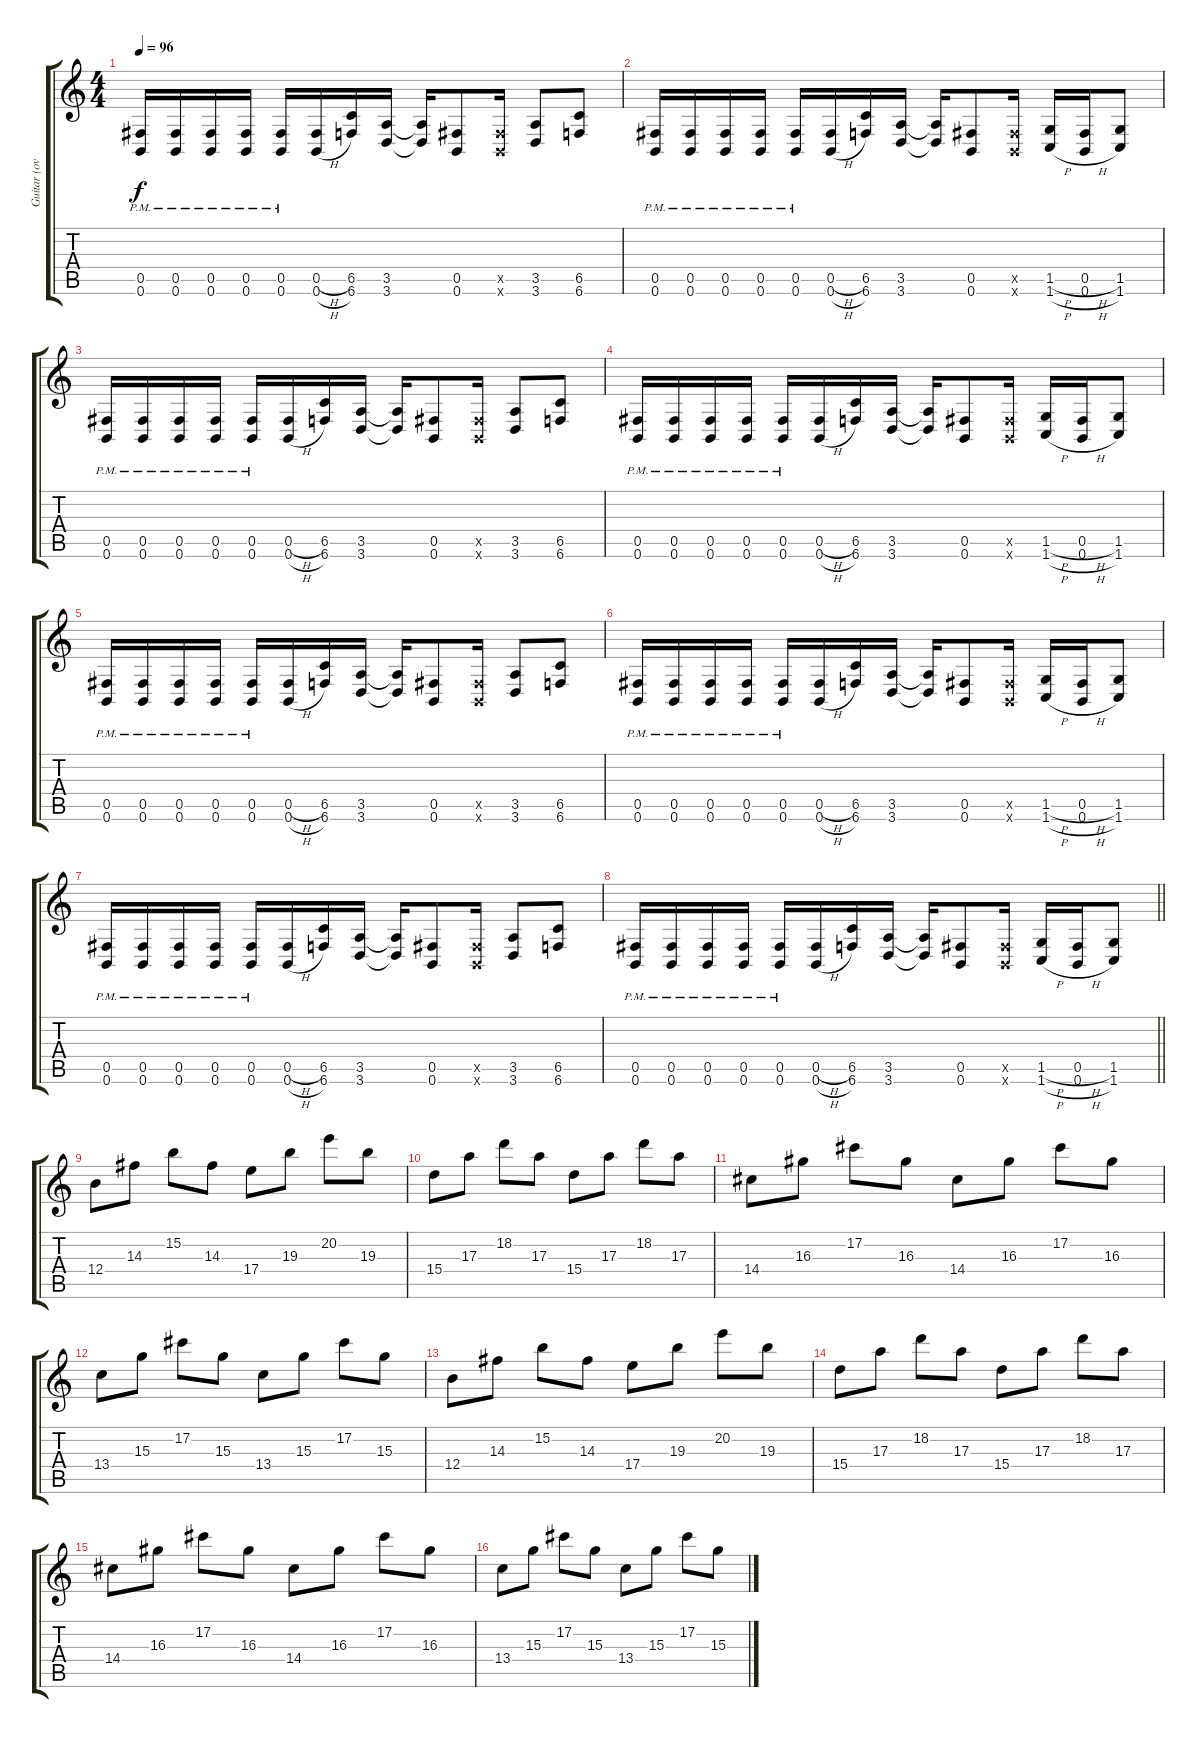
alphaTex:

\track ("Guitar (over.)" "Guitar (ov") {instrument overdrivenguitar}
\staff {score tabs}
\tuning (Db4 Ab3 E3 B2 Gb2 B1) {hide}
\ts (4 4)
\tempo 96
\clef g2
\ks c
(0.5{pm} 0.6{pm}).16{dy f} (0.5{pm} 0.6{pm}).16 (0.5{pm} 0.6{pm}).16 (0.5{pm} 0.6{pm}).16 (0.5{pm} 0.6{pm}).16 (0.5{h} 0.6{h}).16 (6.5 6.6).16 (3.5 3.6).16 (3.5{t} 3.6{t}).16 (0.5 0.6).8 (0.5{x} 0.6{x}).16 (3.5 3.6).8 (6.5 6.6).8 |
(0.5{pm} 0.6{pm}).16 (0.5{pm} 0.6{pm}).16 (0.5{pm} 0.6{pm}).16 (0.5{pm} 0.6{pm}).16 (0.5{pm} 0.6{pm}).16 (0.5{h} 0.6{h}).16 (6.5 6.6).16 (3.5 3.6).16 (3.5{t} 3.6{t}).16 (0.5 0.6).8 (0.5{x} 0.6{x}).16 (1.5{h} 1.6{h}).16 (0.5{h} 0.6{h}).16 (1.5 1.6).8 |
(0.5{pm} 0.6{pm}).16 (0.5{pm} 0.6{pm}).16 (0.5{pm} 0.6{pm}).16 (0.5{pm} 0.6{pm}).16 (0.5{pm} 0.6{pm}).16 (0.5{h} 0.6{h}).16 (6.5 6.6).16 (3.5 3.6).16 (3.5{t} 3.6{t}).16 (0.5 0.6).8 (0.5{x} 0.6{x}).16 (3.5 3.6).8 (6.5 6.6).8 |
(0.5{pm} 0.6{pm}).16 (0.5{pm} 0.6{pm}).16 (0.5{pm} 0.6{pm}).16 (0.5{pm} 0.6{pm}).16 (0.5{pm} 0.6{pm}).16 (0.5{h} 0.6{h}).16 (6.5 6.6).16 (3.5 3.6).16 (3.5{t} 3.6{t}).16 (0.5 0.6).8 (0.5{x} 0.6{x}).16 (1.5{h} 1.6{h}).16 (0.5{h} 0.6{h}).16 (1.5 1.6).8 |
(0.5{pm} 0.6{pm}).16 (0.5{pm} 0.6{pm}).16 (0.5{pm} 0.6{pm}).16 (0.5{pm} 0.6{pm}).16 (0.5{pm} 0.6{pm}).16 (0.5{h} 0.6{h}).16 (6.5 6.6).16 (3.5 3.6).16 (3.5{t} 3.6{t}).16 (0.5 0.6).8 (0.5{x} 0.6{x}).16 (3.5 3.6).8 (6.5 6.6).8 |
(0.5{pm} 0.6{pm}).16 (0.5{pm} 0.6{pm}).16 (0.5{pm} 0.6{pm}).16 (0.5{pm} 0.6{pm}).16 (0.5{pm} 0.6{pm}).16 (0.5{h} 0.6{h}).16 (6.5 6.6).16 (3.5 3.6).16 (3.5{t} 3.6{t}).16 (0.5 0.6).8 (0.5{x} 0.6{x}).16 (1.5{h} 1.6{h}).16 (0.5{h} 0.6{h}).16 (1.5 1.6).8 |
(0.5{pm} 0.6{pm}).16 (0.5{pm} 0.6{pm}).16 (0.5{pm} 0.6{pm}).16 (0.5{pm} 0.6{pm}).16 (0.5{pm} 0.6{pm}).16 (0.5{h} 0.6{h}).16 (6.5 6.6).16 (3.5 3.6).16 (3.5{t} 3.6{t}).16 (0.5 0.6).8 (0.5{x} 0.6{x}).16 (3.5 3.6).8 (6.5 6.6).8 |
\barLineRight lightlight
(0.5{pm} 0.6{pm}).16 (0.5{pm} 0.6{pm}).16 (0.5{pm} 0.6{pm}).16 (0.5{pm} 0.6{pm}).16 (0.5{pm} 0.6{pm}).16 (0.5{h} 0.6{h}).16 (6.5 6.6).16 (3.5 3.6).16 (3.5{t} 3.6{t}).16 (0.5 0.6).8 (0.5{x} 0.6{x}).16 (1.5{h} 1.6{h}).16 (0.5{h} 0.6{h}).16 (1.5 1.6).8 |
12.4.8{volume 8 balance 8} 14.3.8 15.2.8 14.3.8 17.4.8 19.3.8 20.2.8 19.3.8 |
15.4.8 17.3.8 18.2.8 17.3.8 15.4.8 17.3.8 18.2.8 17.3.8 |
14.4.8 16.3.8 17.2.8 16.3.8 14.4.8 16.3.8 17.2.8 16.3.8 |
13.4.8 15.3.8 17.2.8 15.3.8 13.4.8 15.3.8 17.2.8 15.3.8 |
12.4.8 14.3.8 15.2.8 14.3.8 17.4.8 19.3.8 20.2.8 19.3.8 |
15.4.8 17.3.8 18.2.8 17.3.8 15.4.8 17.3.8 18.2.8 17.3.8 |
14.4.8 16.3.8 17.2.8 16.3.8 14.4.8 16.3.8 17.2.8 16.3.8 |
13.4.8 15.3.8 17.2.8 15.3.8 13.4.8 15.3.8 17.2.8 15.3.8
